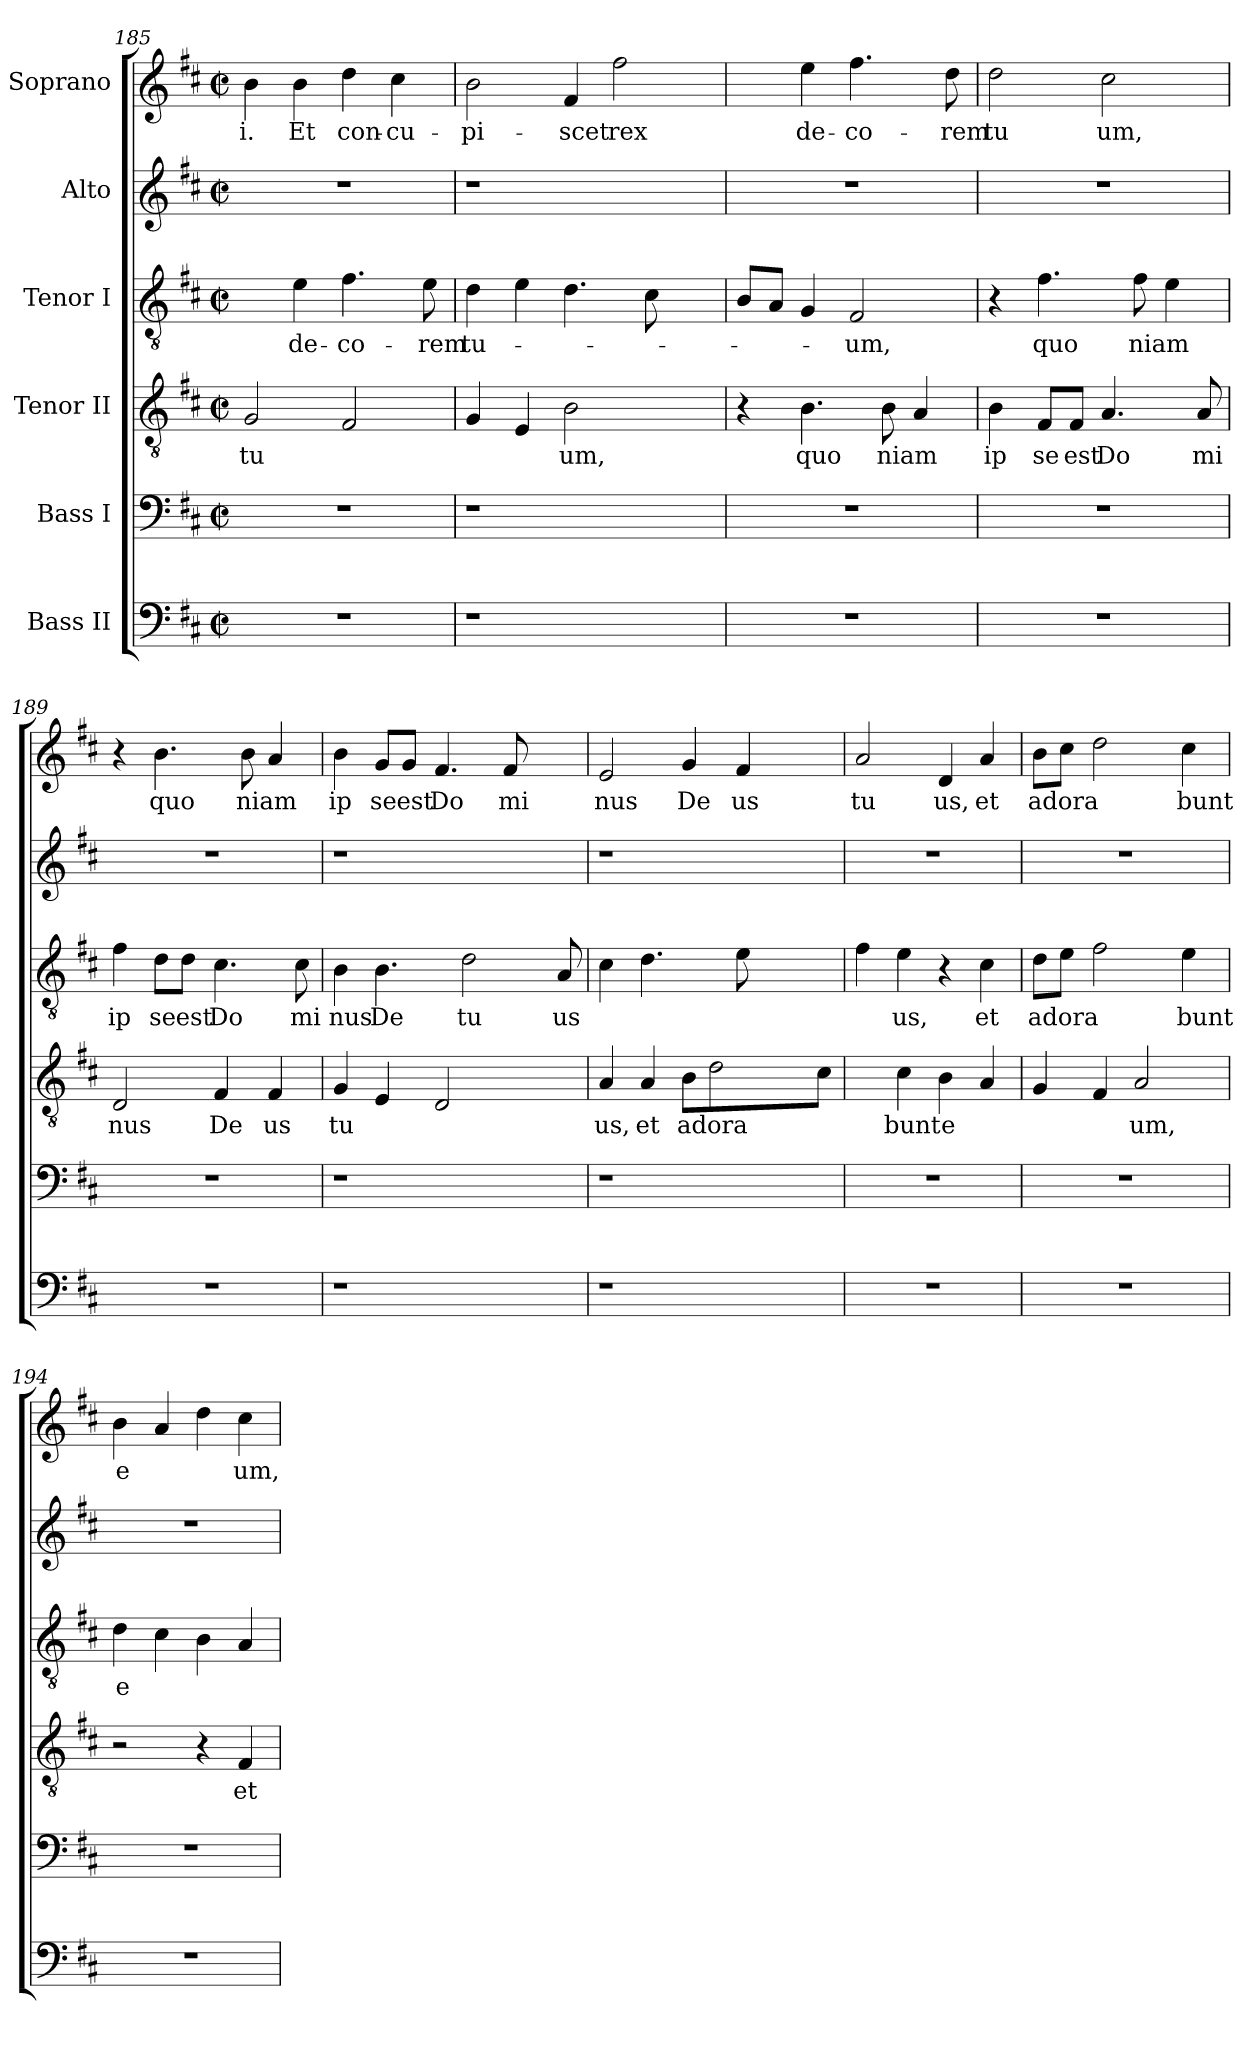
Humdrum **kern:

**kern	**kern	**kern	**text	**kern	**text	**kern	**kern	**text
*part6	*part5	*part4	*part4	*part3	*part3	*part2	*part1	*part1
*staff6	*staff5	*staff4	*staff4	*staff3	*staff3	*staff2	*staff1	*staff1
*I"Bass II	*I"Bass I	*I"Tenor II	*	*I"Tenor I	*	*I"Alto	*I"Soprano	*
*clefF4	*clefF4	*clefGv2	*	*clefGv2	*	*clefG2	*clefG2	*
*k[f#c#]	*k[f#c#]	*k[f#c#]	*	*k[f#c#]	*	*k[f#c#]	*k[f#c#]	*
*D:	*D:	*D:	*	*D:	*	*D:	*D:	*
*M2/2	*M2/2	*M2/2	*	*M2/2	*	*M2/2	*M2/2	*
*met(c|)	*met(c|)	*met(c|)	*	*met(c|)	*	*met(c|)	*met(c|)	*
=185	=185	=185	=185	=185	=185	=185	=185	=185
!	!	!	!LO:LY:b:cj	!	!	!	!	!LO:LY:b:cj
1r	1r	2G/	tu	4ryy	.	1r	4b\	-i.
!	!	!	!	!	!LO:LY:b:cj	!	!	!LO:LY:b:cj
.	.	.	.	4e\	de-	.	4b\	Et
!	!	!	!	!	!LO:LY:b:cj	!	!	!LO:LY:b:cj
.	.	2F#/	.	4.f#\	-co-	.	4dd\	con-
!	!	!	!	!	!	!	!	!LO:LY:b:cj
.	.	.	.	.	.	.	4cc#\	-cu-
!	!	!	!	!	!LO:LY:b:cj	!	!	!
.	.	.	.	8e\	-rem	.	.	.
=186	=186	=186	=186	=186	=186	=186	=186	=186
!	!	!	!	!	!LO:LY:b:cj	!	!	!LO:LY:b:cj
1r	1r	4G/	.	4d\	tu-	1r	2b\	-pi-
.	.	4E/	.	4e\	.	.	.	.
!	!	!	!LO:LY:b:cj	!	!	!	!	!LO:LY:b:cj
.	.	2B\	um,	4.d\	.	.	4f#/	-scet
!	!	!	!	!	!	!	!	!LO:LY:b:cj
.	.	.	.	.	.	.	2ff#\	rex
.	.	.	.	8c#\	.	.	.	.
4ryy	4ryy	4ryy	.	4ryy	.	4ryy	.	.
=187	=187	=187	=187	=187	=187	=187	=187	=187
1r	1r	4r	.	8B/L	.	1r	4ryy	.
.	.	.	.	8A/J	.	.	.	.
!	!	!	!LO:LY:b:cj	!	!	!	!	!LO:LY:b:cj
.	.	4.B\	quo	4G/	.	.	4ee\	de-
!	!	!	!	!	!LO:LY:b:cj	!	!	!LO:LY:b:cj
.	.	.	.	2F#/	-um,	.	4.ff#\	-co-
!	!	!	!LO:LY:b	!	!	!	!	!
.	.	8B\	niam	.	.	.	.	.
.	.	4A/	.	.	.	.	.	.
!	!	!	!	!	!	!	!	!LO:LY:b:cj
.	.	.	.	.	.	.	8dd\	-rem
!!LO:PB:g=z
=188	=188	=188	=188	=188	=188	=188	=188	=188
!	!	!	!LO:LY:b:cj	!	!	!	!	!LO:LY:b:cj
1r	1r	4B\	ip	4r	.	1r	2dd\	tu
!	!	!	!LO:LY:b:cj	!	!LO:LY:b:cj	!	!	!
.	.	8F#/L	se	4.f#\	quo	.	.	.
!	!	!	!LO:LY:b:cj	!	!	!	!	!
.	.	8F#/J	est	.	.	.	.	.
!	!	!	!LO:LY:b:cj	!	!	!	!	!LO:LY:b:cj
.	.	4.A/	Do	.	.	.	2cc#\	um,
!	!	!	!	!	!LO:LY:b	!	!	!
.	.	.	.	8f#\	niam	.	.	.
.	.	.	.	4e\	.	.	.	.
!	!	!	!LO:LY:b:cj	!	!	!	!	!
.	.	8A/	mi	.	.	.	.	.
=189	=189	=189	=189	=189	=189	=189	=189	=189
!	!	!	!LO:LY:b:cj	!	!LO:LY:b:cj	!	!	!
1r	1r	2D/	nus	4f#\	ip	1r	4r	.
!	!	!	!	!	!LO:LY:b:cj	!	!	!LO:LY:b:cj
.	.	.	.	8d\L	se	.	4.b\	quo
!	!	!	!	!	!LO:LY:b:cj	!	!	!
.	.	.	.	8d\J	est	.	.	.
!	!	!	!LO:LY:b:cj	!	!LO:LY:b:cj	!	!	!
.	.	4F#/	De	4.c#\	Do	.	.	.
!	!	!	!	!	!	!	!	!LO:LY:b
.	.	.	.	.	.	.	8b\	niam
!	!	!	!LO:LY:b:cj	!	!	!	!	!
.	.	4F#/	us	.	.	.	4a/	.
!	!	!	!	!	!LO:LY:b:cj	!	!	!
.	.	.	.	8c#\	mi	.	.	.
=190	=190	=190	=190	=190	=190	=190	=190	=190
!	!	!	!LO:LY:b:cj	!	!LO:LY:b:cj	!	!	!LO:LY:b:cj
1r	1r	4G/	tu	4B\	nus	1r	4b\	ip
!	!	!	!	!	!LO:LY:b:cj	!	!	!LO:LY:b:cj
.	.	4E/	.	4.B\	De	.	8g/L	se
!	!	!	!	!	!	!	!	!LO:LY:b:cj
.	.	.	.	.	.	.	8g/J	est
!	!	!	!	!	!	!	!	!LO:LY:b:cj
.	.	2D/	.	.	.	.	4.f#/	Do
!	!	!	!	!	!LO:LY:b:cj	!	!	!
.	.	.	.	2d\	tu	.	.	.
!	!	!	!	!	!	!	!	!LO:LY:b:cj
.	.	.	.	.	.	.	8f#/	mi
4ryy	4ryy	4ryy	.	.	.	4ryy	4ryy	.
!	!	!	!	!	!LO:LY:b:cj	!	!	!
.	.	.	.	8A/	us	.	.	.
=191	=191	=191	=191	=191	=191	=191	=191	=191
!	!	!	!LO:LY:b:cj	!	!	!	!	!LO:LY:b:cj
1r	1r	4A/	us,	4c#\	.	1r	2e/	nus
!	!	!	!LO:LY:b:cj	!	!	!	!	!
.	.	4A/	et	4.d\	.	.	.	.
!	!	!	!LO:LY:b	!	!	!	!	!LO:LY:b:cj
.	.	8B\L	adora	.	.	.	4g/	De
.	.	2d\	.	8ryy	.	.	.	.
!	!	!	!	!	!	!	!	!LO:LY:b:cj
.	.	.	.	8e\	.	.	4f#/	us
.	.	.	.	4.ryy	.	.	.	.
4ryy	4ryy	.	.	.	.	4ryy	4ryy	.
.	.	8c#\J	.	.	.	.	.	.
=192	=192	=192	=192	=192	=192	=192	=192	=192
!	!	!	!	!	!	!	!	!LO:LY:b:cj
1r	1r	4ryy	.	4f#\	.	1r	2a/	tu
!	!	!	!LO:LY:b:cj	!	!LO:LY:b:cj	!	!	!
.	.	4c#\	bunt	4e\	us,	.	.	.
!	!	!	!LO:LY:b:cj	!	!	!	!	!LO:LY:b:cj
.	.	4B\	e	4r	.	.	4d/	us,
!	!	!	!	!	!LO:LY:b:cj	!	!	!LO:LY:b:cj
.	.	4A/	.	4c#\	et	.	4a/	et
!!LO:LB:g=z
=193	=193	=193	=193	=193	=193	=193	=193	=193
!	!	!	!	!	!LO:LY:b	!	!	!LO:LY:b
*	*^	*	*	*	*	*	*	*
1r	1r	8...ryy	4G/	.	8d\L	adora	1r	8b\L	adora
.	.	.	.	.	8e\J	.	.	8cc#\J	.
.	.	2ryy	.	.	.	.	.	.	.
.	.	.	4F#/	.	2f#\	.	.	2dd\	.
!	!	!	!	!LO:LY:b:cj	!	!	!	!	!
.	.	.	2A/	um,	.	.	.	.	.
.	.	4ryy	.	.	.	.	.	.	.
!	!	!	!	!	!	!LO:LY:b:cj	!	!	!LO:LY:b:cj
.	.	.	.	.	4e\	bunt	.	4cc#\	bunt
.	.	64ryy	.	.	.	.	.	.	.
=194	=194	=194	=194	=194	=194	=194	=194	=194	=194
!	!	!	!	!	!	!LO:LY:b:cj	!	!	!LO:LY:b:cj
*	*v	*v	*	*	*	*	*	*	*
1r	1r	2r	.	4d\	e	1r	4b\	e
.	.	.	.	4c#\	.	.	4a/	.
.	.	4r	.	4B\	.	.	4dd\	.
!	!	!	!LO:LY:b:cj	!	!	!	!	!LO:LY:b:cj
.	.	4F#/	et	4A/	.	.	4cc#\	um,
=	=	=	=	=	=	=	=	=
*-	*-	*-	*-	*-	*-	*-	*-	*-
